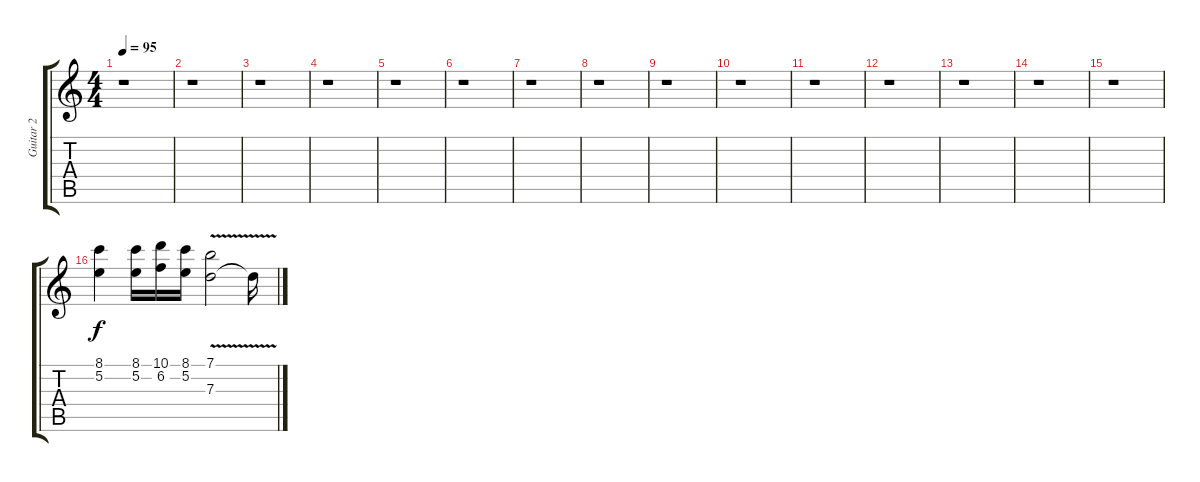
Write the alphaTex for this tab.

\track ("Guitar 2" "Guitar 2") {instrument distortionguitar}
\staff {score tabs}
\tuning (E4 B3 G3 D3 A2 E2) {hide}
\ts (4 4)
\tempo 95
\clef g2
\ks c
r.1{dy f} |
r.1 |
r.1 |
r.1 |
r.1 |
r.1 |
r.1 |
r.1 |
r.1 |
r.1 |
r.1 |
r.1 |
r.1 |
r.1 |
r.1 |
(8.1 5.2).4 (8.1 5.2).16 (10.1 6.2).16 (8.1 5.2).16 (7.1{v} 7.3{v}).2 7.3{t}.16
